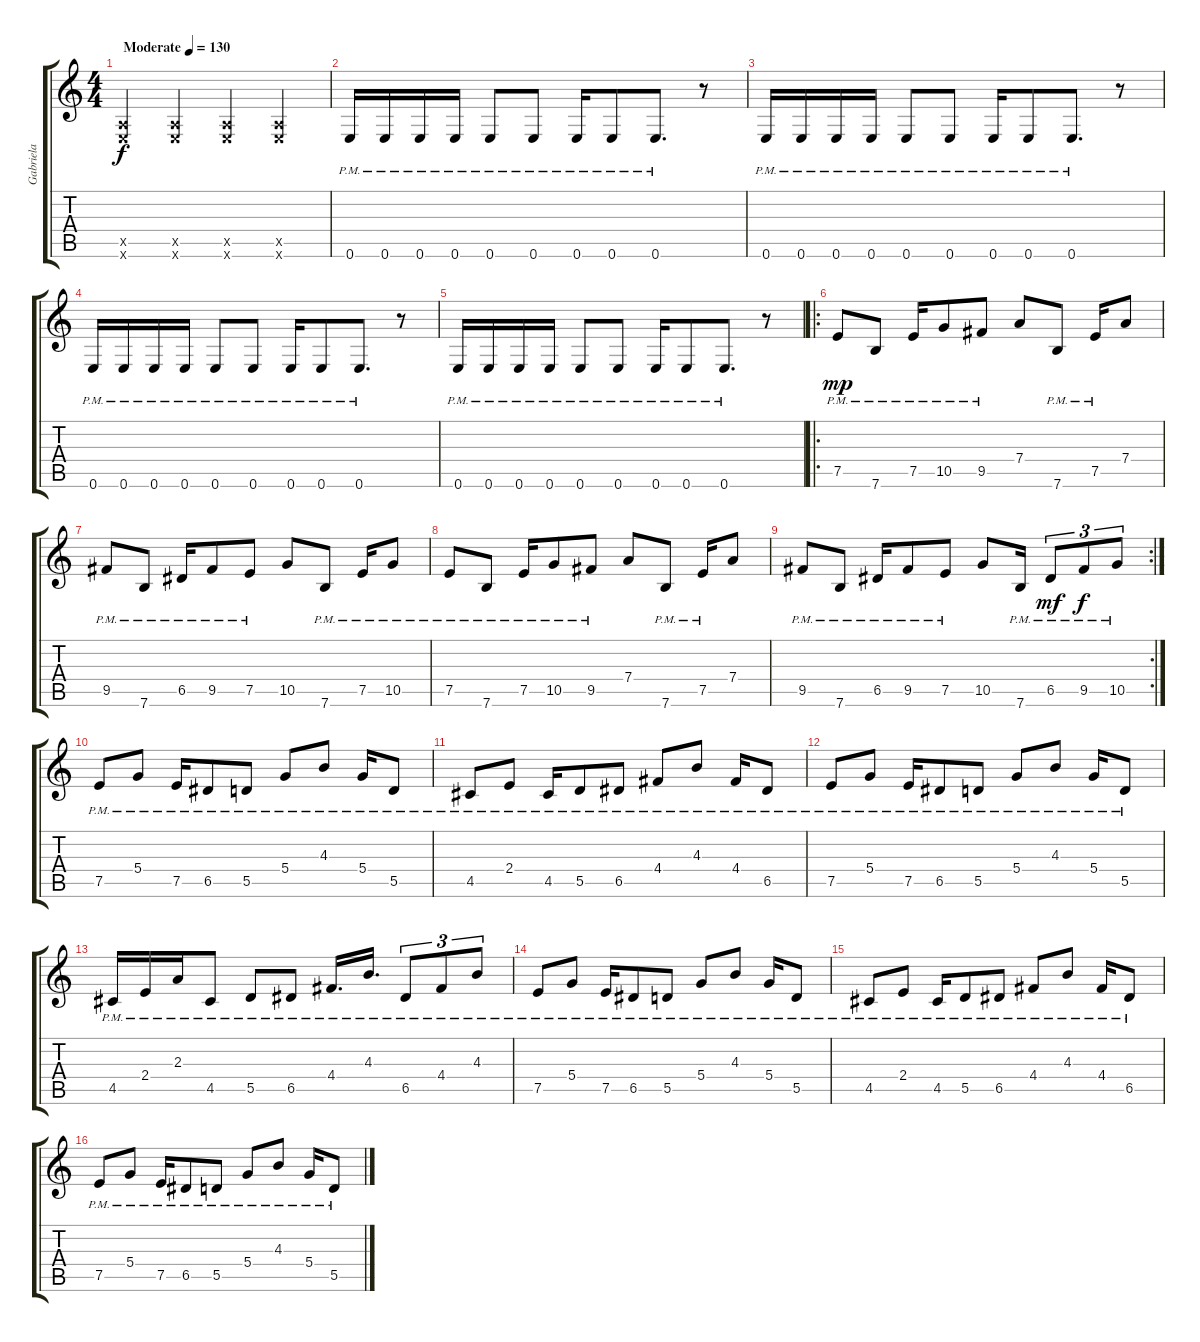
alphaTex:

\track ("Gabriela" "Gabriela") {instrument acousticguitarnylon}
\staff {score tabs}
\tuning (E4 B3 G3 D3 A2 E2) {hide}
\ts (4 4)
\tempo (130 "Moderate")
\clef g2
\ks c
(0.5{x} 0.6{x}).4{dy f instrument acousticguitarnylon} (0.5{x} 0.6{x}).4 (0.5{x} 0.6{x}).4 (0.5{x} 0.6{x}).4 |
0.6{pm}.16 0.6{pm}.16 0.6{pm}.16 0.6{pm}.16 0.6{pm}.8 0.6{pm}.8 0.6{pm}.16 0.6{pm}.8 0.6{pm}.8{d} r.8 |
0.6{pm}.16 0.6{pm}.16 0.6{pm}.16 0.6{pm}.16 0.6{pm}.8 0.6{pm}.8 0.6{pm}.16 0.6{pm}.8 0.6{pm}.8{d} r.8 |
0.6{pm}.16 0.6{pm}.16 0.6{pm}.16 0.6{pm}.16 0.6{pm}.8 0.6{pm}.8 0.6{pm}.16 0.6{pm}.8 0.6{pm}.8{d} r.8 |
0.6{pm}.16 0.6{pm}.16 0.6{pm}.16 0.6{pm}.16 0.6{pm}.8 0.6{pm}.8 0.6{pm}.16 0.6{pm}.8 0.6{pm}.8{d} r.8 |
\ro
7.5{pm}.8{dy mp} 7.6{pm}.8 7.5{pm}.16 10.5{pm}.8 9.5{pm}.8 7.4.8 7.6{pm}.8 7.5{pm}.16 7.4.8 |
9.5{pm}.8 7.6{pm}.8 6.5{pm}.16 9.5{pm}.8 7.5{pm}.8 10.5.8 7.6{pm}.8 7.5{pm}.16 10.5{pm}.8 |
7.5{pm}.8 7.6{pm}.8 7.5{pm}.16 10.5{pm}.8 9.5{pm}.8 7.4.8 7.6{pm}.8 7.5{pm}.16 7.4.8 |
\rc 2
9.5{pm}.8 7.6{pm}.8 6.5{pm}.16 9.5{pm}.8 7.5{pm}.8 10.5.8 7.6{pm}.16 6.5{pm}.8{tu (3 2) dy mf} 9.5{pm}.8{tu (3 2) dy f} 10.5{pm}.8{tu (3 2)} |
7.5{pm}.8 5.4{pm}.8 7.5{pm}.16 6.5{pm}.8 5.5{pm}.8 5.4{pm}.8 4.3{pm}.8 5.4{pm}.16 5.5{pm}.8 |
4.5{pm}.8 2.4{pm}.8 4.5{pm}.16 5.5{pm}.8 6.5{pm}.8 4.4{pm}.8 4.3{pm}.8 4.4{pm}.16 6.5{pm}.8 |
7.5{pm}.8 5.4{pm}.8 7.5{pm}.16 6.5{pm}.8 5.5{pm}.8 5.4{pm}.8 4.3{pm}.8 5.4{pm}.16 5.5{pm}.8 |
4.5{pm}.16 2.4{pm}.16 2.3{pm}.16 4.5{pm}.8 5.5{pm}.8 6.5{pm}.8 4.4{pm}.16{d} 4.3{pm}.16{d} 6.5{pm}.8{tu (3 2)} 4.4{pm}.8{tu (3 2)} 4.3{pm}.8{tu (3 2)} |
7.5{pm}.8 5.4{pm}.8 7.5{pm}.16 6.5{pm}.8 5.5{pm}.8 5.4{pm}.8 4.3{pm}.8 5.4{pm}.16 5.5{pm}.8 |
4.5{pm}.8 2.4{pm}.8 4.5{pm}.16 5.5{pm}.8 6.5{pm}.8 4.4{pm}.8 4.3{pm}.8 4.4{pm}.16 6.5{pm}.8 |
7.5{pm}.8 5.4{pm}.8 7.5{pm}.16 6.5{pm}.8 5.5{pm}.8 5.4{pm}.8 4.3{pm}.8 5.4{pm}.16 5.5{pm}.8
